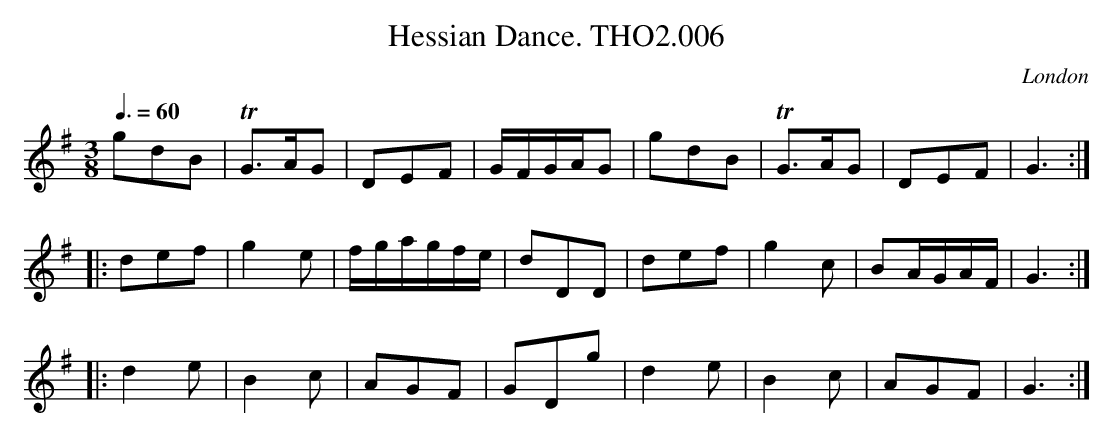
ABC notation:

X:1
T:Hessian Dance. THO2.006
O:London
M:3/8
L:1/8
Q:3/8=60
K:G
gdB|TG>AG|DEF|G/F/G/A/G|gdB|TG>AG|DEF|G3:|
|:def|g2e|f/g/a/g/f/e/|dDD|def|g2c|BA/G/A/F/|G3:|
|:d2e|B2c|AGF|GDg|d2e|B2c|AGF|G3:|
